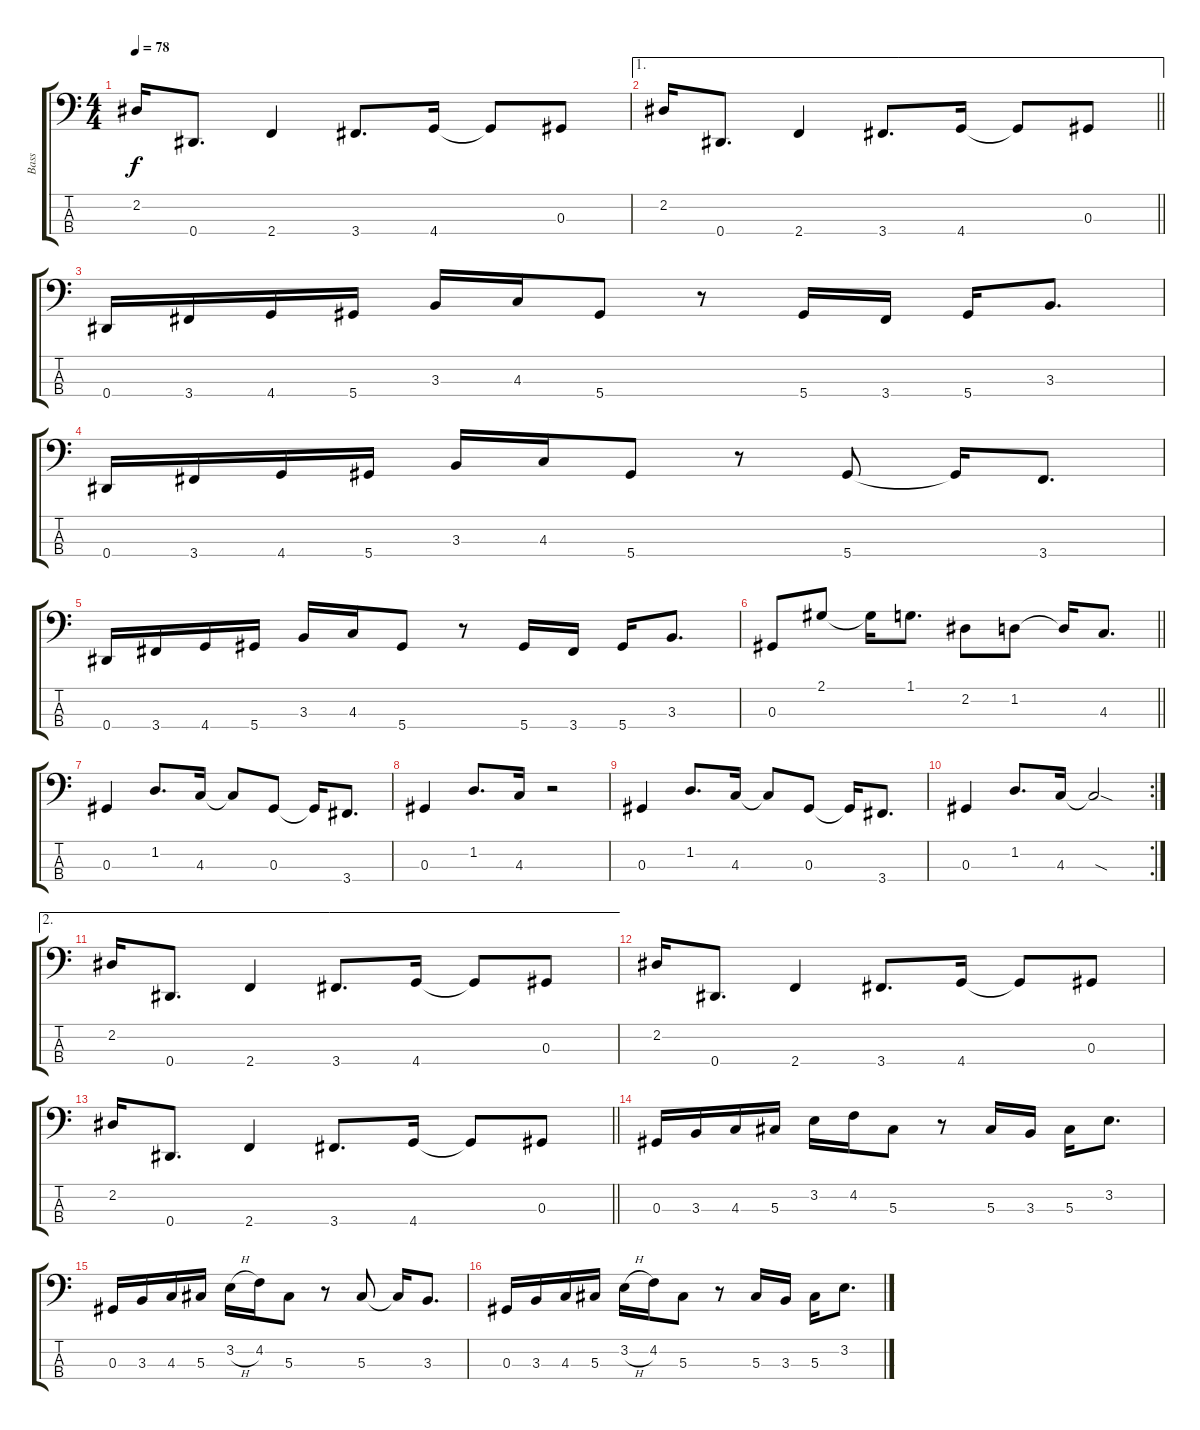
\track ("Bass" "Bass") {instrument electricbasspick}
\staff {score tabs}
\tuning (Gb2 Db2 Ab1 Eb1) {hide}
\ts (4 4)
\tempo 78
\clef f4
\ks c
2.2.16{dy f} 0.4.8{d} 2.4.4 3.4.8{d} 4.4.16 4.4{t}.8 0.3.8 |
\ae 1
\barLineRight lightlight
2.2.16 0.4.8{d} 2.4.4 3.4.8{d} 4.4.16 4.4{t}.8 0.3.8 |
\section ("" " ")
0.4.16 3.4.16 4.4.16 5.4.16 3.3.16 4.3.16 5.4.8 r.8 5.4.16 3.4.16 5.4.16 3.3.8{d} |
0.4.16 3.4.16 4.4.16 5.4.16 3.3.16 4.3.16 5.4.8 r.8 5.4.8 5.4{t}.16 3.4.8{d} |
0.4.16 3.4.16 4.4.16 5.4.16 3.3.16 4.3.16 5.4.8 r.8 5.4.16 3.4.16 5.4.16 3.3.8{d} |
\barLineRight lightlight
0.3.8 2.1.8 2.1{t}.16 1.1.8{d} 2.2.8 1.2.8 1.2{t}.16 4.3.8{d} |
\section ("" " ")
0.3.4 1.2.8{d} 4.3.16 4.3{t}.8 0.3.8 0.3{t}.16 3.4.8{d} |
0.3.4 1.2.8{d} 4.3.16 r.2 |
0.3.4 1.2.8{d} 4.3.16 4.3{t}.8 0.3.8 0.3{t}.16 3.4.8{d} |
\rc 2
0.3.4 1.2.8{d} 4.3.16 4.3{sod t}.2 |
\ae 2
2.2.16 0.4.8{d} 2.4.4 3.4.8{d} 4.4.16 4.4{t}.8 0.3.8 |
2.2.16 0.4.8{d} 2.4.4 3.4.8{d} 4.4.16 4.4{t}.8 0.3.8 |
\barLineRight lightlight
2.2.16 0.4.8{d} 2.4.4 3.4.8{d} 4.4.16 4.4{t}.8 0.3.8 |
0.3.16 3.3.16 4.3.16 5.3.16 3.2.16 4.2.16 5.3.8 r.8 5.3.16 3.3.16 5.3.16 3.2.8{d} |
0.3.16 3.3.16 4.3.16 5.3.16 3.2{h}.16 4.2.16 5.3.8 r.8 5.3.8 5.3{t}.16 3.3.8{d} |
0.3.16 3.3.16 4.3.16 5.3.16 3.2{h}.16 4.2.16 5.3.8 r.8 5.3.16 3.3.16 5.3.16 3.2.8{d}
